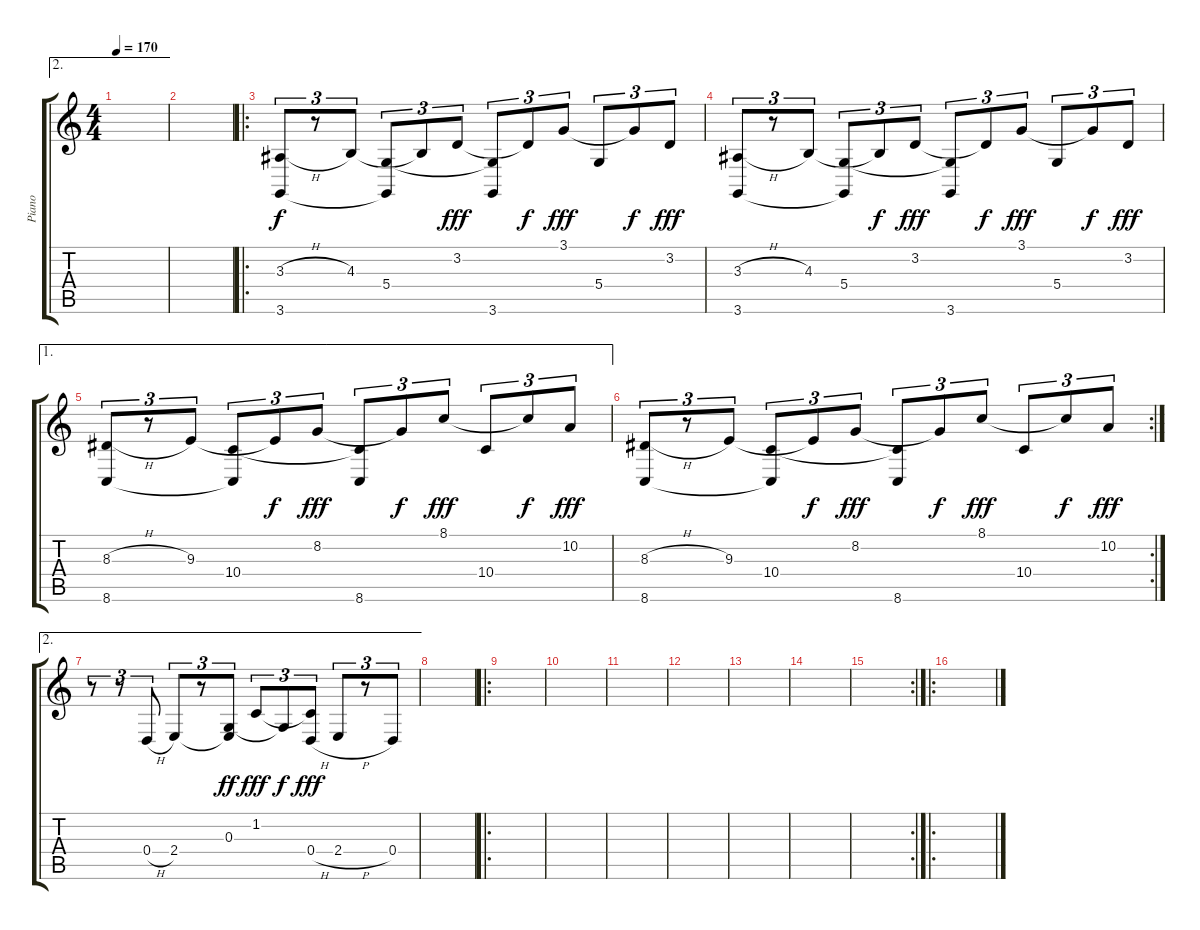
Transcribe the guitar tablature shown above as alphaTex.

\track ("Piano" "Piano") {instrument acousticgrandpiano}
\staff {score tabs}
\tuning (E4 B3 G3 D3 A2 E2) {hide}
\ae 2
\ts (4 4)
\tempo 170
\clef g2
\ks c
|
|
\ro
(3.3{h} 3.6).8{tu (3 2) balance 4} r.8{tu (3 2)} 4.3.8{tu (3 2)} (5.4 3.6{t}).8{tu (3 2)} 4.3{t}.8{tu (3 2) dy f} 3.2.8{tu (3 2) dy fff} (5.4{t} 3.6).8{tu (3 2)} 3.2{t}.8{tu (3 2) dy f} 3.1.8{tu (3 2) dy fff} 5.4.8{tu (3 2)} 3.1{t}.8{tu (3 2) dy f} 3.2.8{tu (3 2) dy fff} |
(3.3{h} 3.6).8{tu (3 2)} r.8{tu (3 2)} 4.3.8{tu (3 2)} (5.4 3.6{t}).8{tu (3 2)} 4.3{t}.8{tu (3 2) dy f} 3.2.8{tu (3 2) dy fff} (5.4{t} 3.6).8{tu (3 2)} 3.2{t}.8{tu (3 2) dy f} 3.1.8{tu (3 2) dy fff} 5.4.8{tu (3 2)} 3.1{t}.8{tu (3 2) dy f} 3.2.8{tu (3 2) dy fff} |
\ae 1
(8.3{h} 8.6).8{tu (3 2)} r.8{tu (3 2)} 9.3.8{tu (3 2)} (10.4 8.6{t}).8{tu (3 2)} 9.3{t}.8{tu (3 2) dy f} 8.2.8{tu (3 2) dy fff} (10.4{t} 8.6).8{tu (3 2)} 8.2{t}.8{tu (3 2) dy f} 8.1.8{tu (3 2) dy fff} 10.4.8{tu (3 2)} 8.1{t}.8{tu (3 2) dy f} 10.2.8{tu (3 2) dy fff} |
\rc 2
(8.3{h} 8.6).8{tu (3 2)} r.8{tu (3 2)} 9.3.8{tu (3 2)} (10.4 8.6{t}).8{tu (3 2)} 9.3{t}.8{tu (3 2) dy f} 8.2.8{tu (3 2) dy fff} (10.4{t} 8.6).8{tu (3 2)} 8.2{t}.8{tu (3 2) dy f} 8.1.8{tu (3 2) dy fff} 10.4.8{tu (3 2)} 8.1{t}.8{tu (3 2) dy f} 10.2.8{tu (3 2) dy fff} |
\ae 2
r.8{tu (3 2)} r.8{tu (3 2)} 0.4{h}.8{tu (3 2)} 2.4.8{tu (3 2)} r.8{tu (3 2)} (0.3 2.4{t}).8{tu (3 2) dy ff} 1.2.8{tu (3 2) dy fff} 0.3{t}.8{tu (3 2) dy f} (1.2{t} 0.4{h}).8{tu (3 2) dy fff} 2.4{h}.8{tu (3 2)} r.8{tu (3 2)} 0.4.8{tu (3 2)} |
|
\ro
|
|
|
|
|
|
\rc 2
|
\ro
